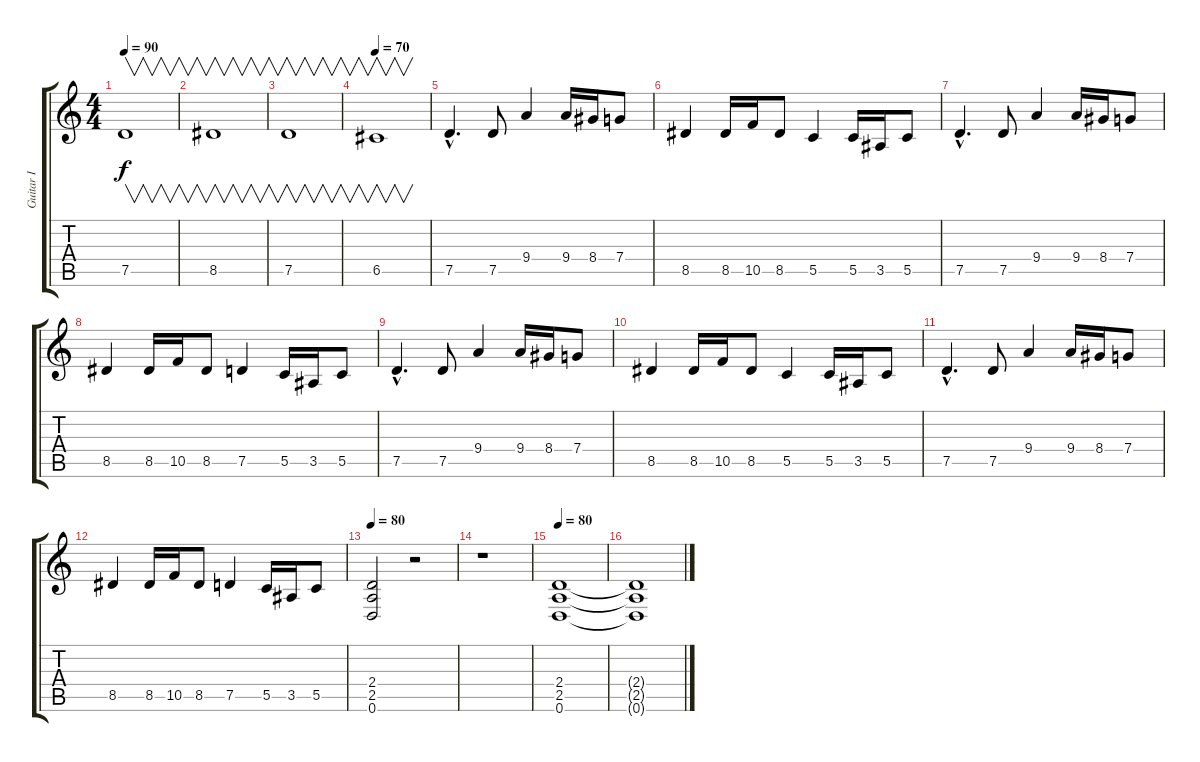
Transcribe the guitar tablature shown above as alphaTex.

\track ("Guitar I" "Guitar I") {instrument distortionguitar}
\staff {score tabs}
\tuning (D4 A3 F3 C3 G2 D2) {hide}
\ts (4 4)
\tempo 90
\clef g2
\ks c
7.5.1{v dy f} |
8.5.1{v} |
7.5.1{v} |
\tempo 70
6.5.1{v} |
7.5{hac}.4{d} 7.5.8 9.4.4 9.4.16 8.4.16 7.4.8 |
8.5.4 8.5.16 10.5.16 8.5.8 5.5.4 5.5.16 3.5.16 5.5.8 |
7.5{hac}.4{d} 7.5.8 9.4.4 9.4.16 8.4.16 7.4.8 |
8.5.4 8.5.16 10.5.16 8.5.8 7.5.4 5.5.16 3.5.16 5.5.8 |
7.5{hac}.4{d} 7.5.8 9.4.4 9.4.16 8.4.16 7.4.8 |
8.5.4 8.5.16 10.5.16 8.5.8 5.5.4 5.5.16 3.5.16 5.5.8 |
7.5{hac}.4{d} 7.5.8 9.4.4 9.4.16 8.4.16 7.4.8 |
8.5.4 8.5.16 10.5.16 8.5.8 7.5.4 5.5.16 3.5.16 5.5.8 |
\tempo 80
(2.4 2.5 0.6).2 r.2 |
r.1 |
\tempo 80
(2.4 2.5 0.6).1 |
(2.4{t} 2.5{t} 0.6{t}).1
